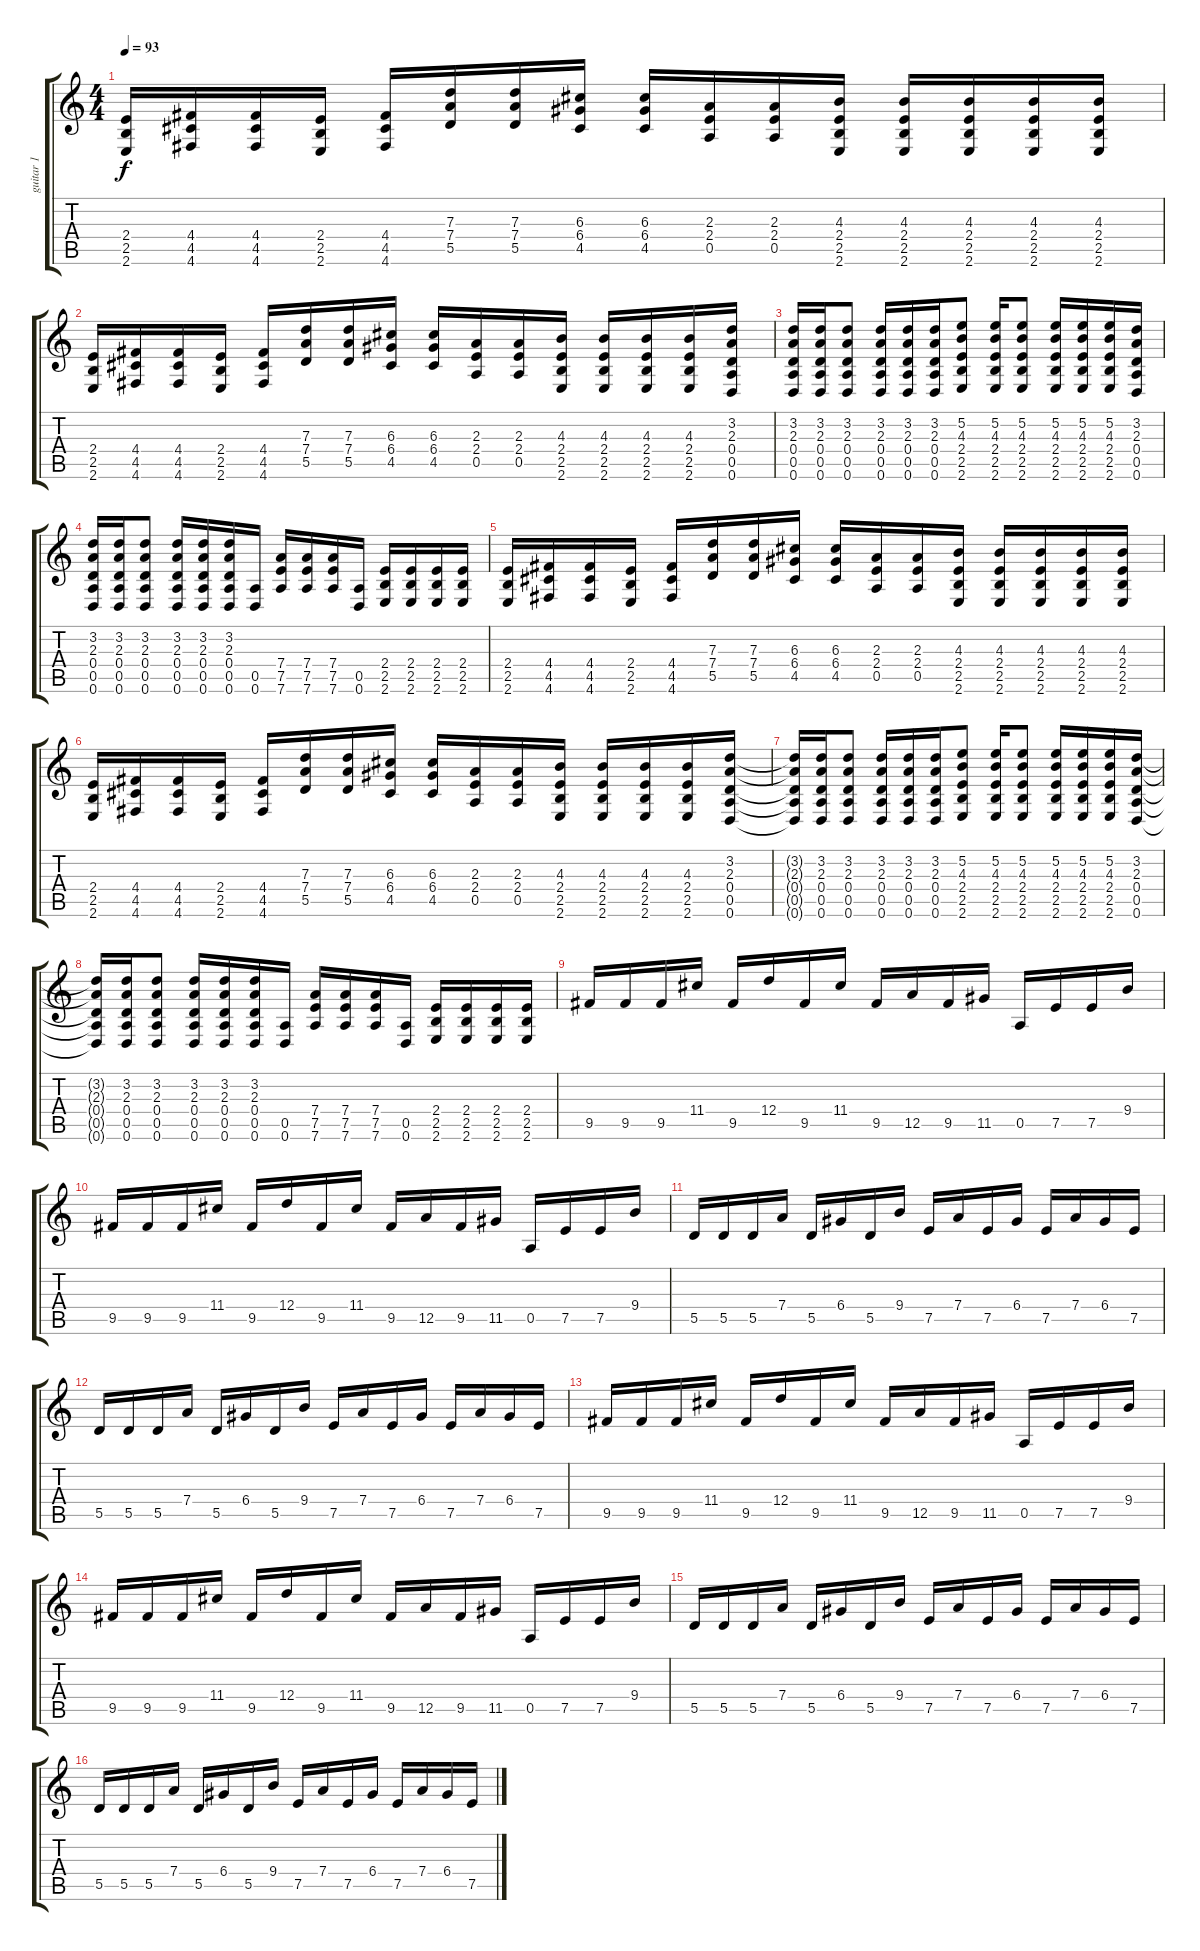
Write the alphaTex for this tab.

\track ("guitar 1" "guitar 1") {instrument electricguitarclean}
\staff {score tabs}
\tuning (E4 B3 G3 D3 A2 D2) {hide}
\ts (4 4)
\tempo 93
\clef g2
\ks c
(2.4 2.5 2.6).16{dy f} (4.4 4.5 4.6).16 (4.4 4.5 4.6).16 (2.4 2.5 2.6).16 (4.4 4.5 4.6).16 (7.3 7.4 5.5).16 (7.3 7.4 5.5).16 (6.3 6.4 4.5).16 (6.3 6.4 4.5).16 (2.3 2.4 0.5).16 (2.3 2.4 0.5).16 (4.3 2.4 2.5 2.6).16 (4.3 2.4 2.5 2.6).16 (4.3 2.4 2.5 2.6).16 (4.3 2.4 2.5 2.6).16 (4.3 2.4 2.5 2.6).16 |
(2.4 2.5 2.6).16 (4.4 4.5 4.6).16 (4.4 4.5 4.6).16 (2.4 2.5 2.6).16 (4.4 4.5 4.6).16 (7.3 7.4 5.5).16 (7.3 7.4 5.5).16 (6.3 6.4 4.5).16 (6.3 6.4 4.5).16 (2.3 2.4 0.5).16 (2.3 2.4 0.5).16 (4.3 2.4 2.5 2.6).16 (4.3 2.4 2.5 2.6).16 (4.3 2.4 2.5 2.6).16 (4.3 2.4 2.5 2.6).16 (3.2 2.3 0.4 0.5 0.6).16 |
(3.2 2.3 0.4 0.5 0.6).16 (3.2 2.3 0.4 0.5 0.6).16 (3.2 2.3 0.4 0.5 0.6).8 (3.2 2.3 0.4 0.5 0.6).16 (3.2 2.3 0.4 0.5 0.6).16 (3.2 2.3 0.4 0.5 0.6).16 (5.2 4.3 2.4 2.5 2.6).8 (5.2 4.3 2.4 2.5 2.6).16 (5.2 4.3 2.4 2.5 2.6).8 (5.2 4.3 2.4 2.5 2.6).16 (5.2 4.3 2.4 2.5 2.6).16 (5.2 4.3 2.4 2.5 2.6).16 (3.2 2.3 0.4 0.5 0.6).16 |
(3.2 2.3 0.4 0.5 0.6).16 (3.2 2.3 0.4 0.5 0.6).16 (3.2 2.3 0.4 0.5 0.6).8 (3.2 2.3 0.4 0.5 0.6).16 (3.2 2.3 0.4 0.5 0.6).16 (3.2 2.3 0.4 0.5 0.6).16 (0.5 0.6).16 (7.4 7.5 7.6).16 (7.4 7.5 7.6).16 (7.4 7.5 7.6).16 (0.5 0.6).16 (2.4 2.5 2.6).16 (2.4 2.5 2.6).16 (2.4 2.5 2.6).16 (2.4 2.5 2.6).16 |
(2.4 2.5 2.6).16 (4.4 4.5 4.6).16 (4.4 4.5 4.6).16 (2.4 2.5 2.6).16 (4.4 4.5 4.6).16 (7.3 7.4 5.5).16 (7.3 7.4 5.5).16 (6.3 6.4 4.5).16 (6.3 6.4 4.5).16 (2.3 2.4 0.5).16 (2.3 2.4 0.5).16 (4.3 2.4 2.5 2.6).16 (4.3 2.4 2.5 2.6).16 (4.3 2.4 2.5 2.6).16 (4.3 2.4 2.5 2.6).16 (4.3 2.4 2.5 2.6).16 |
(2.4 2.5 2.6).16 (4.4 4.5 4.6).16 (4.4 4.5 4.6).16 (2.4 2.5 2.6).16 (4.4 4.5 4.6).16 (7.3 7.4 5.5).16 (7.3 7.4 5.5).16 (6.3 6.4 4.5).16 (6.3 6.4 4.5).16 (2.3 2.4 0.5).16 (2.3 2.4 0.5).16 (4.3 2.4 2.5 2.6).16 (4.3 2.4 2.5 2.6).16 (4.3 2.4 2.5 2.6).16 (4.3 2.4 2.5 2.6).16 (3.2 2.3 0.4 0.5 0.6).16 |
(3.2{t} 2.3{t} 0.4{t} 0.5{t} 0.6{t}).16 (3.2 2.3 0.4 0.5 0.6).16 (3.2 2.3 0.4 0.5 0.6).8 (3.2 2.3 0.4 0.5 0.6).16 (3.2 2.3 0.4 0.5 0.6).16 (3.2 2.3 0.4 0.5 0.6).16 (5.2 4.3 2.4 2.5 2.6).8 (5.2 4.3 2.4 2.5 2.6).16 (5.2 4.3 2.4 2.5 2.6).8 (5.2 4.3 2.4 2.5 2.6).16 (5.2 4.3 2.4 2.5 2.6).16 (5.2 4.3 2.4 2.5 2.6).16 (3.2 2.3 0.4 0.5 0.6).16 |
(3.2{t} 2.3{t} 0.4{t} 0.5{t} 0.6{t}).16 (3.2 2.3 0.4 0.5 0.6).16 (3.2 2.3 0.4 0.5 0.6).8 (3.2 2.3 0.4 0.5 0.6).16 (3.2 2.3 0.4 0.5 0.6).16 (3.2 2.3 0.4 0.5 0.6).16 (0.5 0.6).16 (7.4 7.5 7.6).16 (7.4 7.5 7.6).16 (7.4 7.5 7.6).16 (0.5 0.6).16 (2.4 2.5 2.6).16 (2.4 2.5 2.6).16 (2.4 2.5 2.6).16 (2.4 2.5 2.6).16 |
9.5.16 9.5.16 9.5.16 11.4.16 9.5.16 12.4.16 9.5.16 11.4.16 9.5.16 12.5.16 9.5.16 11.5.16 0.5.16 7.5.16 7.5.16 9.4.16 |
9.5.16 9.5.16 9.5.16 11.4.16 9.5.16 12.4.16 9.5.16 11.4.16 9.5.16 12.5.16 9.5.16 11.5.16 0.5.16 7.5.16 7.5.16 9.4.16 |
5.5.16 5.5.16 5.5.16 7.4.16 5.5.16 6.4.16 5.5.16 9.4.16 7.5.16 7.4.16 7.5.16 6.4.16 7.5.16 7.4.16 6.4.16 7.5.16 |
5.5.16 5.5.16 5.5.16 7.4.16 5.5.16 6.4.16 5.5.16 9.4.16 7.5.16 7.4.16 7.5.16 6.4.16 7.5.16 7.4.16 6.4.16 7.5.16 |
9.5.16 9.5.16 9.5.16 11.4.16 9.5.16 12.4.16 9.5.16 11.4.16 9.5.16 12.5.16 9.5.16 11.5.16 0.5.16 7.5.16 7.5.16 9.4.16 |
9.5.16 9.5.16 9.5.16 11.4.16 9.5.16 12.4.16 9.5.16 11.4.16 9.5.16 12.5.16 9.5.16 11.5.16 0.5.16 7.5.16 7.5.16 9.4.16 |
5.5.16 5.5.16 5.5.16 7.4.16 5.5.16 6.4.16 5.5.16 9.4.16 7.5.16 7.4.16 7.5.16 6.4.16 7.5.16 7.4.16 6.4.16 7.5.16 |
5.5.16 5.5.16 5.5.16 7.4.16 5.5.16 6.4.16 5.5.16 9.4.16 7.5.16 7.4.16 7.5.16 6.4.16 7.5.16 7.4.16 6.4.16 7.5.16
